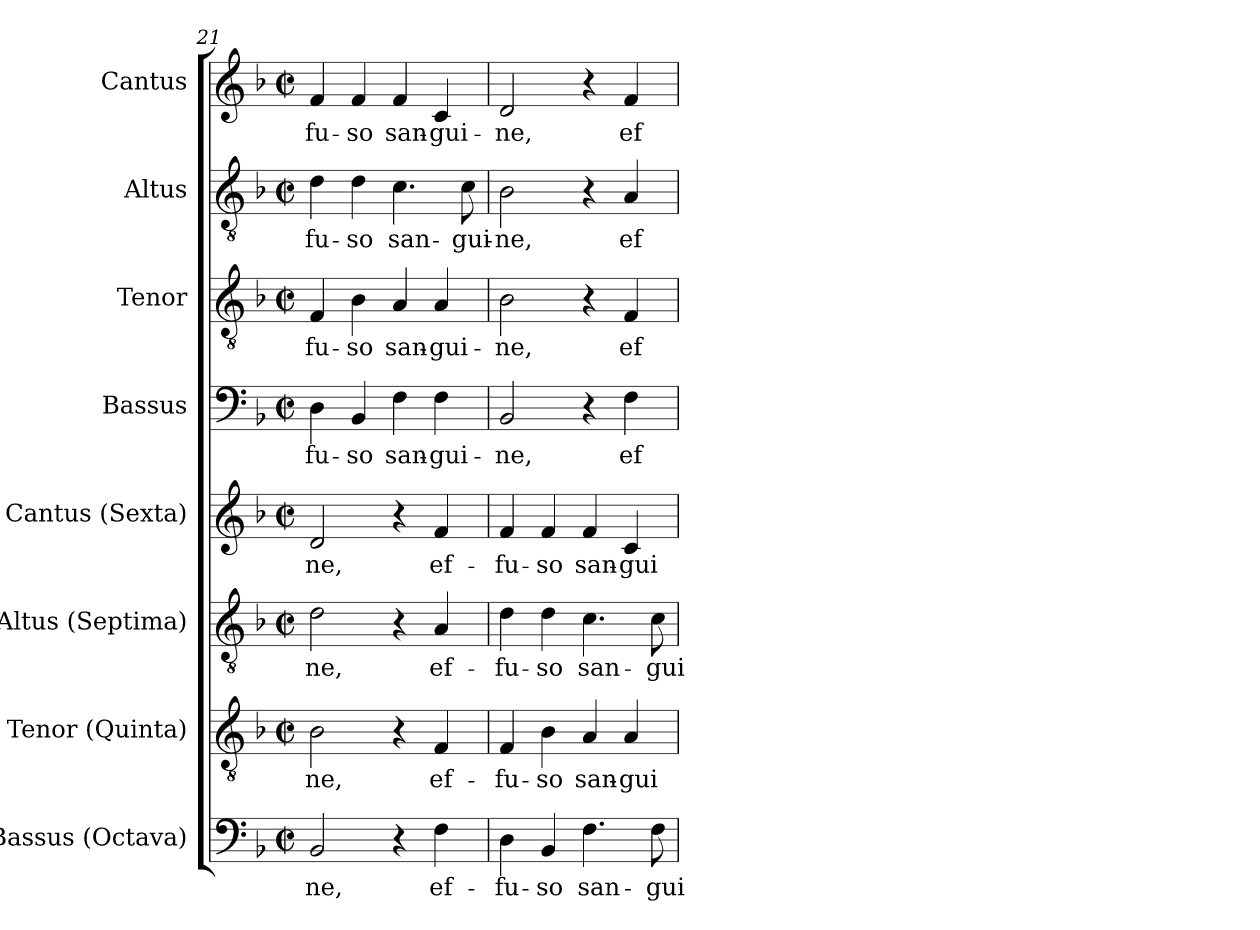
**kern	**text	**kern	**text	**kern	**text	**kern	**text	**kern	**text	**kern	**text	**kern	**text	**kern	**text
*part8	*part8	*part7	*part7	*part6	*part6	*part5	*part5	*part4	*part4	*part3	*part3	*part2	*part2	*part1	*part1
*staff8	*staff8	*staff7	*staff7	*staff6	*staff6	*staff5	*staff5	*staff4	*staff4	*staff3	*staff3	*staff2	*staff2	*staff1	*staff1
*I"Bassus (Octava)	*	*I"Tenor (Quinta)	*	*I"Altus (Septima)	*	*I"Cantus (Sexta)	*	*I"Bassus	*	*I"Tenor	*	*I"Altus	*	*I"Cantus	*
*I'B.	*	*I'T.	*	*I'T.	*	*I'A.	*	*I'B.	*	*I'T.	*	*I'T.	*	*I'A.	*
*clefF4	*	*clefGv2	*	*clefGv2	*	*clefG2	*	*clefF4	*	*clefGv2	*	*clefGv2	*	*clefG2	*
*	*	*ITrd7c12	*	*ITrd7c12	*	*	*	*	*	*ITrd7c12	*	*ITrd7c12	*	*	*
*k[b-]	*	*k[b-]	*	*k[b-]	*	*k[b-]	*	*k[b-]	*	*k[b-]	*	*k[b-]	*	*k[b-]	*
*F:	*	*F:	*	*F:	*	*F:	*	*F:	*	*F:	*	*F:	*	*F:	*
*M2/2	*	*M2/2	*	*M2/2	*	*M2/2	*	*M2/2	*	*M2/2	*	*M2/2	*	*M2/2	*
*met(c|)	*	*met(c|)	*	*met(c|)	*	*met(c|)	*	*met(c|)	*	*met(c|)	*	*met(c|)	*	*met(c|)	*
=21	=21	=21	=21	=21	=21	=21	=21	=21	=21	=21	=21	=21	=21	=21	=21
!	!LO:LY:b:color=#000000	!	!	!	!	!	!	!	!	!	!	!	!	!	!
!	!	!	!LO:LY:b:color=#000000	!	!	!	!	!	!	!	!	!	!	!	!
!	!	!	!	!	!LO:LY:b:color=#000000	!	!	!	!	!	!	!	!	!	!
!	!	!	!	!	!	!	!LO:LY:b:color=#000000	!	!	!	!	!	!	!	!
!	!	!	!	!	!	!	!	!	!LO:LY:b:color=#000000	!	!	!	!	!	!
!	!	!	!	!	!	!	!	!	!	!	!LO:LY:b:color=#000000	!	!	!	!
!	!	!	!	!	!	!	!	!	!	!	!	!	!LO:LY:b:color=#000000	!	!
!	!	!	!	!	!	!	!	!	!	!	!	!	!	!	!LO:LY:b:color=#000000
2BB-i/	-ne,	2BB-i\	-ne,	2Di\	-ne,	2di/	-ne,	4Di\	-fu-	4FFi/	-fu-	4Di\	-fu-	4fi/	-fu-
!	!	!	!	!	!	!	!	!	!LO:LY:b:color=#000000	!	!	!	!	!	!
!	!	!	!	!	!	!	!	!	!	!	!LO:LY:b:color=#000000	!	!	!	!
!	!	!	!	!	!	!	!	!	!	!	!	!	!LO:LY:b:color=#000000	!	!
!	!	!	!	!	!	!	!	!	!	!	!	!	!	!	!LO:LY:b:color=#000000
.	.	.	.	.	.	.	.	4BB-i/	-so	4BB-i\	-so	4Di\	-so	4fi/	-so
!	!	!	!	!	!	!	!	!	!LO:LY:b:color=#000000	!	!	!	!	!	!
!	!	!	!	!	!	!	!	!	!	!	!LO:LY:b:color=#000000	!	!	!	!
!	!	!	!	!	!	!	!	!	!	!	!	!	!LO:LY:b:color=#000000	!	!
!	!	!	!	!	!	!	!	!	!	!	!	!	!	!	!LO:LY:b:color=#000000
4r	.	4r	.	4r	.	4r	.	4Fi\	san-	4AAi/	san-	4.Ci\	san-	4fi/	san-
!	!LO:LY:b:color=#000000	!	!	!	!	!	!	!	!	!	!	!	!	!	!
!	!	!	!LO:LY:b:color=#000000	!	!	!	!	!	!	!	!	!	!	!	!
!	!	!	!	!	!LO:LY:b:color=#000000	!	!	!	!	!	!	!	!	!	!
!	!	!	!	!	!	!	!LO:LY:b:color=#000000	!	!	!	!	!	!	!	!
!	!	!	!	!	!	!	!	!	!LO:LY:b:color=#000000	!	!	!	!	!	!
!	!	!	!	!	!	!	!	!	!	!	!LO:LY:b:color=#000000	!	!	!	!
!	!	!	!	!	!	!	!	!	!	!	!	!	!	!	!LO:LY:b:color=#000000
4Fi\	ef-	4FFi/	ef-	4AAi/	ef-	4fi/	ef-	4Fi\	-gui-	4AAi/	-gui-	.	.	4ci/	-gui-
!	!	!	!	!	!	!	!	!	!	!	!	!	!LO:LY:b:color=#000000	!	!
.	.	.	.	.	.	.	.	.	.	.	.	8Ci\	-gui-	.	.
=22	=22	=22	=22	=22	=22	=22	=22	=22	=22	=22	=22	=22	=22	=22	=22
!	!LO:LY:b:color=#000000	!	!	!	!	!	!	!	!	!	!	!	!	!	!
!	!	!	!LO:LY:b:color=#000000	!	!	!	!	!	!	!	!	!	!	!	!
!	!	!	!	!	!LO:LY:b:color=#000000	!	!	!	!	!	!	!	!	!	!
!	!	!	!	!	!	!	!LO:LY:b:color=#000000	!	!	!	!	!	!	!	!
!	!	!	!	!	!	!	!	!	!LO:LY:b:color=#000000	!	!	!	!	!	!
!	!	!	!	!	!	!	!	!	!	!	!LO:LY:b:color=#000000	!	!	!	!
!	!	!	!	!	!	!	!	!	!	!	!	!	!LO:LY:b:color=#000000	!	!
!	!	!	!	!	!	!	!	!	!	!	!	!	!	!	!LO:LY:b:color=#000000
4Di\	-fu-	4FFi/	-fu-	4Di\	-fu-	4fi/	-fu-	2BB-i/	-ne,	2BB-i\	-ne,	2BB-i\	-ne,	2di/	-ne,
!	!LO:LY:b:color=#000000	!	!	!	!	!	!	!	!	!	!	!	!	!	!
!	!	!	!LO:LY:b:color=#000000	!	!	!	!	!	!	!	!	!	!	!	!
!	!	!	!	!	!LO:LY:b:color=#000000	!	!	!	!	!	!	!	!	!	!
!	!	!	!	!	!	!	!LO:LY:b:color=#000000	!	!	!	!	!	!	!	!
4BB-i/	-so	4BB-i\	-so	4Di\	-so	4fi/	-so	.	.	.	.	.	.	.	.
!	!LO:LY:b:color=#000000	!	!	!	!	!	!	!	!	!	!	!	!	!	!
!	!	!	!LO:LY:b:color=#000000	!	!	!	!	!	!	!	!	!	!	!	!
!	!	!	!	!	!LO:LY:b:color=#000000	!	!	!	!	!	!	!	!	!	!
!	!	!	!	!	!	!	!LO:LY:b:color=#000000	!	!	!	!	!	!	!	!
4.Fi\	san-	4AAi/	san-	4.Ci\	san-	4fi/	san-	4r	.	4r	.	4r	.	4r	.
!	!	!	!LO:LY:b:color=#000000	!	!	!	!	!	!	!	!	!	!	!	!
!	!	!	!	!	!	!	!LO:LY:b:color=#000000	!	!	!	!	!	!	!	!
!	!	!	!	!	!	!	!	!	!LO:LY:b:color=#000000	!	!	!	!	!	!
!	!	!	!	!	!	!	!	!	!	!	!LO:LY:b:color=#000000	!	!	!	!
!	!	!	!	!	!	!	!	!	!	!	!	!	!LO:LY:b:color=#000000	!	!
!	!	!	!	!	!	!	!	!	!	!	!	!	!	!	!LO:LY:b:color=#000000
.	.	4AAi/	-gui-	.	.	4ci/	-gui-	4Fi\	ef-	4FFi/	ef-	4AAi/	ef-	4fi/	ef-
!	!LO:LY:b:color=#000000	!	!	!	!	!	!	!	!	!	!	!	!	!	!
!	!	!	!	!	!LO:LY:b:color=#000000	!	!	!	!	!	!	!	!	!	!
8Fi\	-gui-	.	.	8Ci\	-gui-	.	.	.	.	.	.	.	.	.	.
=	=	=	=	=	=	=	=	=	=	=	=	=	=	=	=
*-	*-	*-	*-	*-	*-	*-	*-	*-	*-	*-	*-	*-	*-	*-	*-
